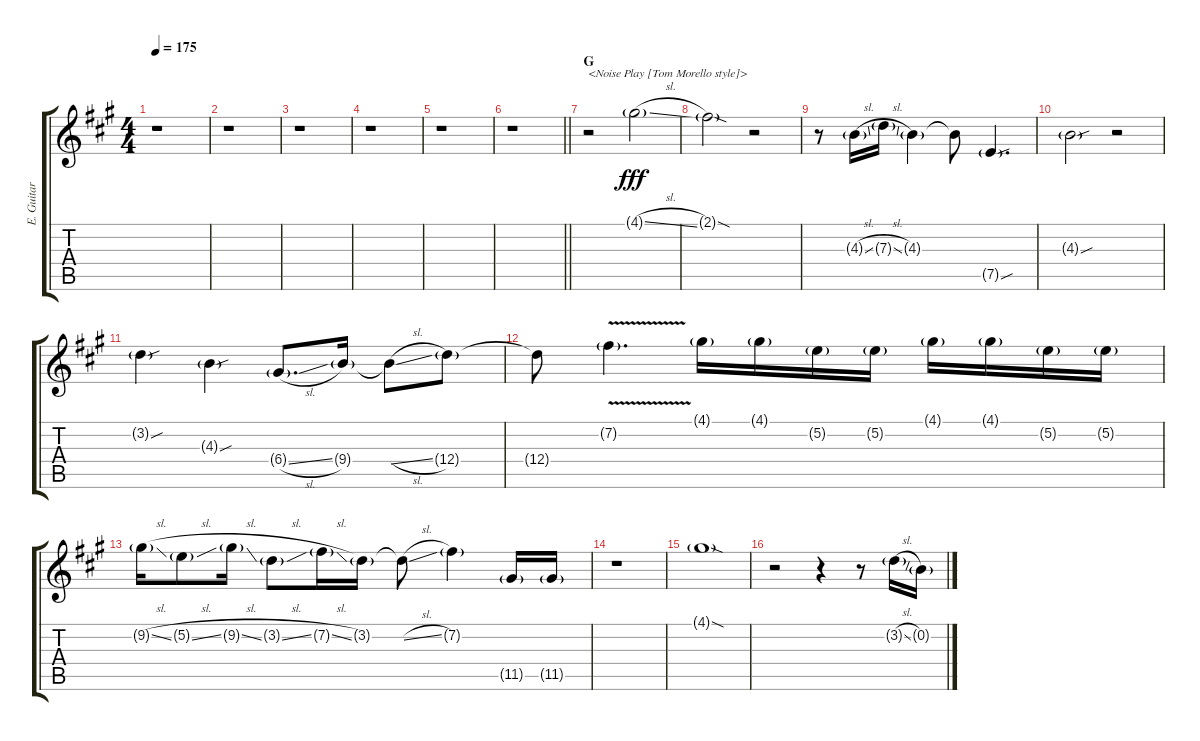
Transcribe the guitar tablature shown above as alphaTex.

\track ("E. Guitar II" "E. Guitar ") {instrument overdrivenguitar}
\staff {score tabs}
\tuning (E4 B3 G3 D3 A2 E2) {hide}
\ts (4 4)
\tempo 175
\clef g2
\ks a
r.1{dy fff} |
r.1 |
r.1 |
r.1 |
r.1 |
\barLineRight lightlight
r.1 |
\section ("" "G")
r.2{txt "<Noise Play [Tom Morello style]>"} 4.1{sl g}.2 |
2.1{sod g}.2 r.2 |
r.8 4.3{sl g}.16 7.3{sl g}.16 4.3{g}.4 4.3{t}.8 7.5{sou g}.4{d} |
4.3{sou g}.2 r.2 |
3.2{sou g}.4 4.3{sou g}.4 6.4{sl g}.8{d} 9.4{g}.16 9.4{sl t}.8 12.4{g}.8 |
12.4{t}.8 7.2{v g}.4{d} 4.1{g}.16 4.1{g}.16 5.2{g}.16 5.2{g}.16 4.1{g}.16 4.1{g}.16 5.2{g}.16 5.2{g}.16 |
9.2{sl g}.16 5.2{sl g}.8 9.2{sl g}.16 3.2{sl g}.8 7.2{sl g}.16 3.2{g}.16 3.2{sl t}.8 7.2{g}.4 11.5{g}.16 11.5{g}.16 |
r.1 |
4.1{sod g}.1 |
r.2 r.4 r.8 3.2{sl g}.16 0.2{g}.16
